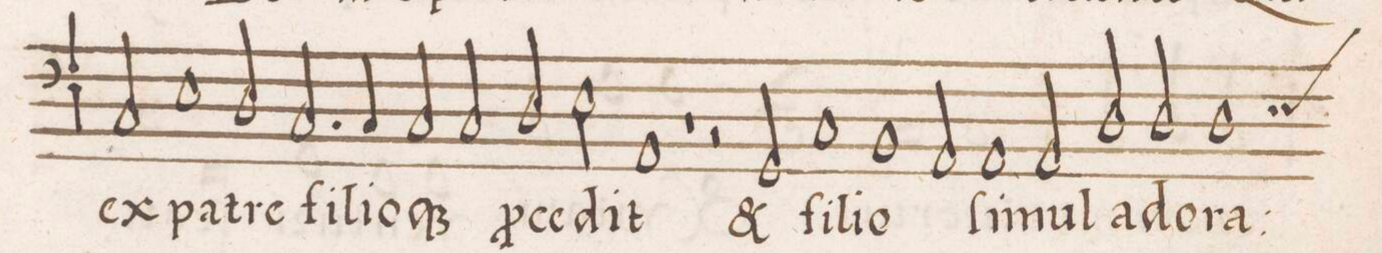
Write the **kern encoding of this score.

**kern	**text
*I"BASSVS	*
*clefF4	*
*k[]	*
*met(C|)	*
*M2/1	*
2C/	ex
1E\	pa-
2D/	-tre
=106-	=106-
2.C/	fi-
4C/	-li-
2C/	-o-
2C/	-q(ue)
=107-	=107-
2D/	p(ro)-
2E\	-ce-
1AA/	-dit
=108-	=108-
1r	.
2r	.
2GG/	(et)
=109-	=109-
1C/	fi-
1BB/	-li-
=110-	=110-
2AA/	-o
1AA/	ſi-
2AA/	-mul
=111-	=111-
2D/	a-
2D/	-do-
*custos:E	*
1D\	-ra-
=112-	=112-
*-	*-
